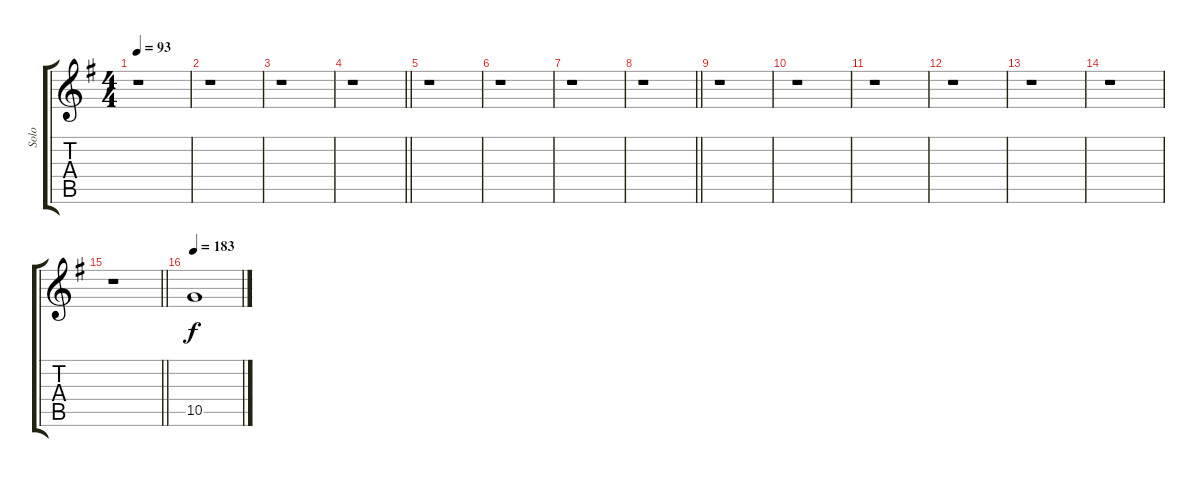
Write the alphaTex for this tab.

\track ("Solo" "Solo") {instrument overdrivenguitar}
\staff {score tabs}
\tuning (E4 B3 G3 D3 A2 E2) {hide}
\ts (4 4)
\tempo 93
\clef g2
\ks g
r.1{dy f} |
r.1 |
r.1 |
\barLineRight lightlight
r.1 |
r.1 |
r.1 |
r.1 |
\barLineRight lightlight
r.1 |
r.1 |
r.1 |
r.1 |
r.1 |
r.1 |
r.1 |
\barLineRight lightlight
r.1 |
\tempo 183
10.5.1
